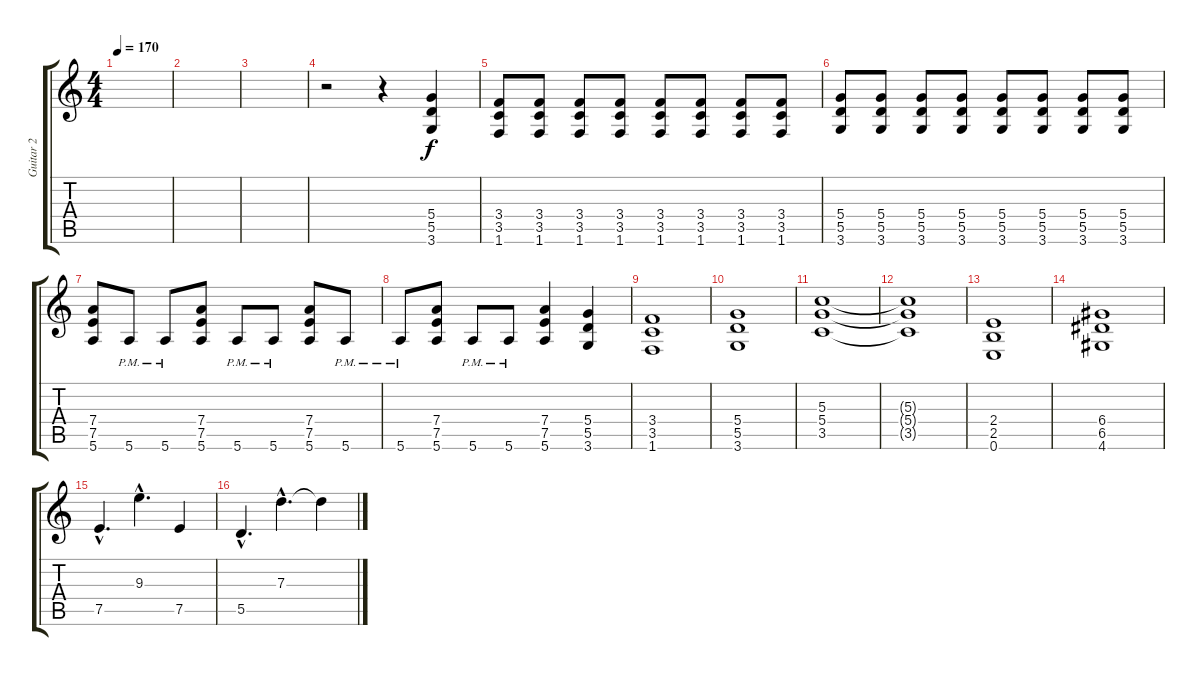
\track ("Guitar 2" "Guitar 2") {instrument distortionguitar}
\staff {score tabs}
\tuning (E4 B3 G3 D3 A2 E2) {hide}
\ts (4 4)
\tempo 170
\clef g2
\ks c
|
|
|
r.2 r.4 (5.4 5.5 3.6).4 |
(3.4 3.5 1.6).8 (3.4 3.5 1.6).8 (3.4 3.5 1.6).8 (3.4 3.5 1.6).8 (3.4 3.5 1.6).8 (3.4 3.5 1.6).8 (3.4 3.5 1.6).8 (3.4 3.5 1.6).8 |
(5.4 5.5 3.6).8 (5.4 5.5 3.6).8 (5.4 5.5 3.6).8 (5.4 5.5 3.6).8 (5.4 5.5 3.6).8 (5.4 5.5 3.6).8 (5.4 5.5 3.6).8 (5.4 5.5 3.6).8 |
(7.4 7.5 5.6).8 5.6{pm}.8 5.6{pm}.8 (7.4 7.5 5.6).8 5.6{pm}.8 5.6{pm}.8 (7.4 7.5 5.6).8 5.6{pm}.8 |
5.6{pm}.8 (7.4 7.5 5.6).8 5.6{pm}.8 5.6{pm}.8 (7.4 7.5 5.6).4 (5.4 5.5 3.6).4 |
(3.4 3.5 1.6).1 |
(5.4 5.5 3.6).1 |
(5.3 5.4 3.5).1 |
(5.3{t} 5.4{t} 3.5{t}).1 |
(2.4 2.5 0.6).1 |
(6.4 6.5 4.6).1 |
7.5{hac}.4{d} 9.3{hac}.4{d} 7.5.4 |
5.5{hac}.4{d} 7.3{hac}.4{d} 7.3{t}.4
